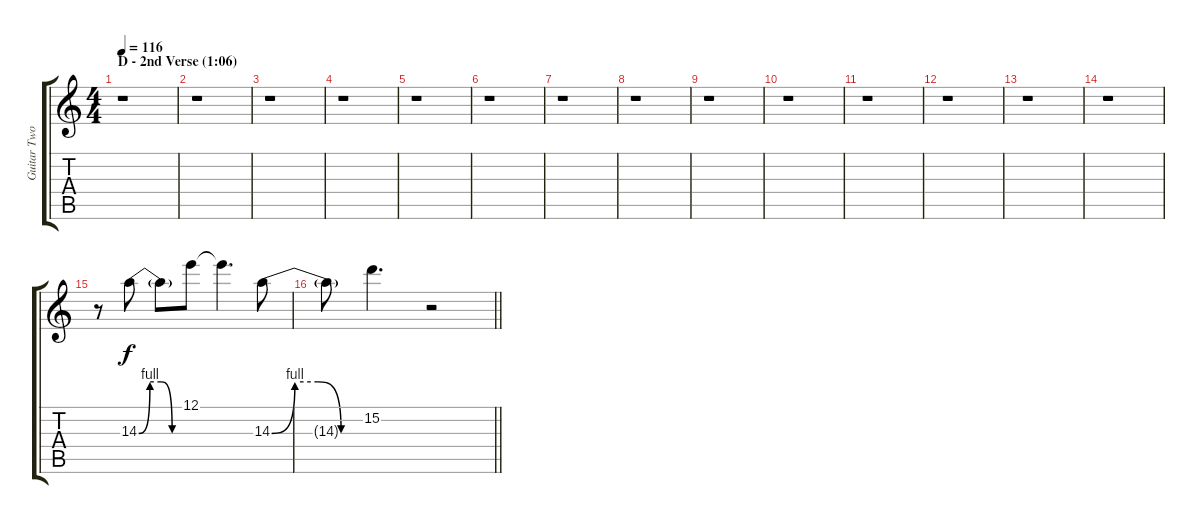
\track ("Guitar Two" "Guitar Two") {instrument distortionguitar}
\staff {score tabs}
\tuning (E4 B3 G3 D3 A2 E2) {hide}
\ts (4 4)
\section ("" "D - 2nd Verse (1:06)")
\tempo 116
\clef g2
\ks c
r.1{dy f} |
r.1 |
r.1 |
r.1 |
r.1 |
r.1 |
r.1 |
r.1 |
r.1 |
r.1 |
r.1 |
r.1 |
r.1 |
r.1 |
r.8 14.3{be (custom 0 0 15 4 30 4 45 0 60 0)}.8 14.3{t}.8 12.1.8 12.1{t}.4{d} 14.3{be (custom 0 0 15 4 30 4 45 0 60 0)}.8 |
\barLineRight lightlight
14.3{t}.8 15.2.4{d} r.2
